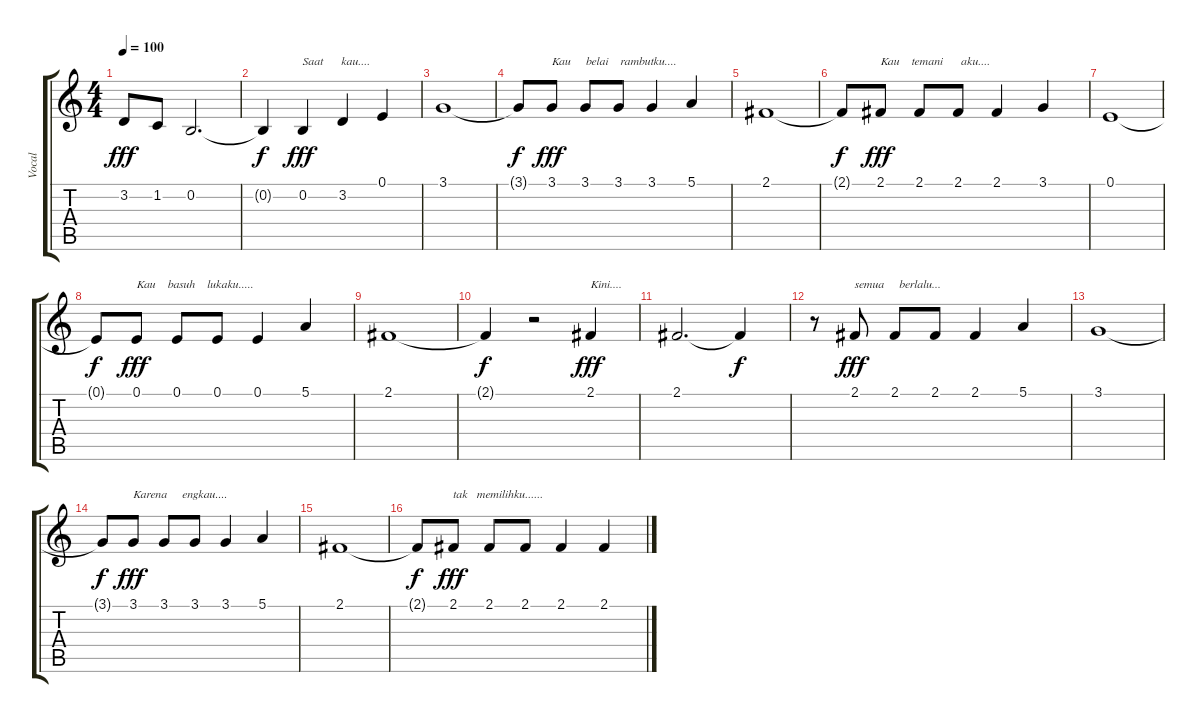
\track ("Vocal" "Vocal") {instrument voiceoohs}
\staff {score tabs}
\tuning (E4 B3 G3 D3 A2 E2) {hide}
\ts (4 4)
\tempo 100
\clef g2
\ks c
3.2.8{dy fff} 1.2.8 0.2.2{d} |
0.2{t}.4{dy f} 0.2.4{txt "Saat      kau...." dy fff} 3.2.4 0.1.4 |
3.1.1 |
3.1{t}.8{dy f} 3.1.8{txt "Kau     belai    rambutku...." dy fff} 3.1.8 3.1.8 3.1.4 5.1.4 |
2.1.1 |
2.1{t}.8{dy f} 2.1.8{txt "Kau    temani      aku...." dy fff} 2.1.8 2.1.8 2.1.4 3.1.4 |
0.1.1 |
0.1{t}.8{dy f} 0.1.8{txt "Kau    basuh    lukaku....." dy fff} 0.1.8 0.1.8 0.1.4 5.1.4 |
2.1.1 |
2.1{t}.4{dy f} r.2 2.1.4{txt "Kini...." dy fff} |
2.1.2{d} 2.1{t}.4{dy f} |
r.8 2.1.8{txt "semua     berlalu..." dy fff} 2.1.8 2.1.8 2.1.4 5.1.4 |
3.1.1 |
3.1{t}.8{dy f} 3.1.8{txt "Karena     engkau...." dy fff} 3.1.8 3.1.8 3.1.4 5.1.4 |
2.1.1 |
2.1{t}.8{dy f} 2.1.8{txt "tak   memilihku......" dy fff} 2.1.8 2.1.8 2.1.4 2.1.4
